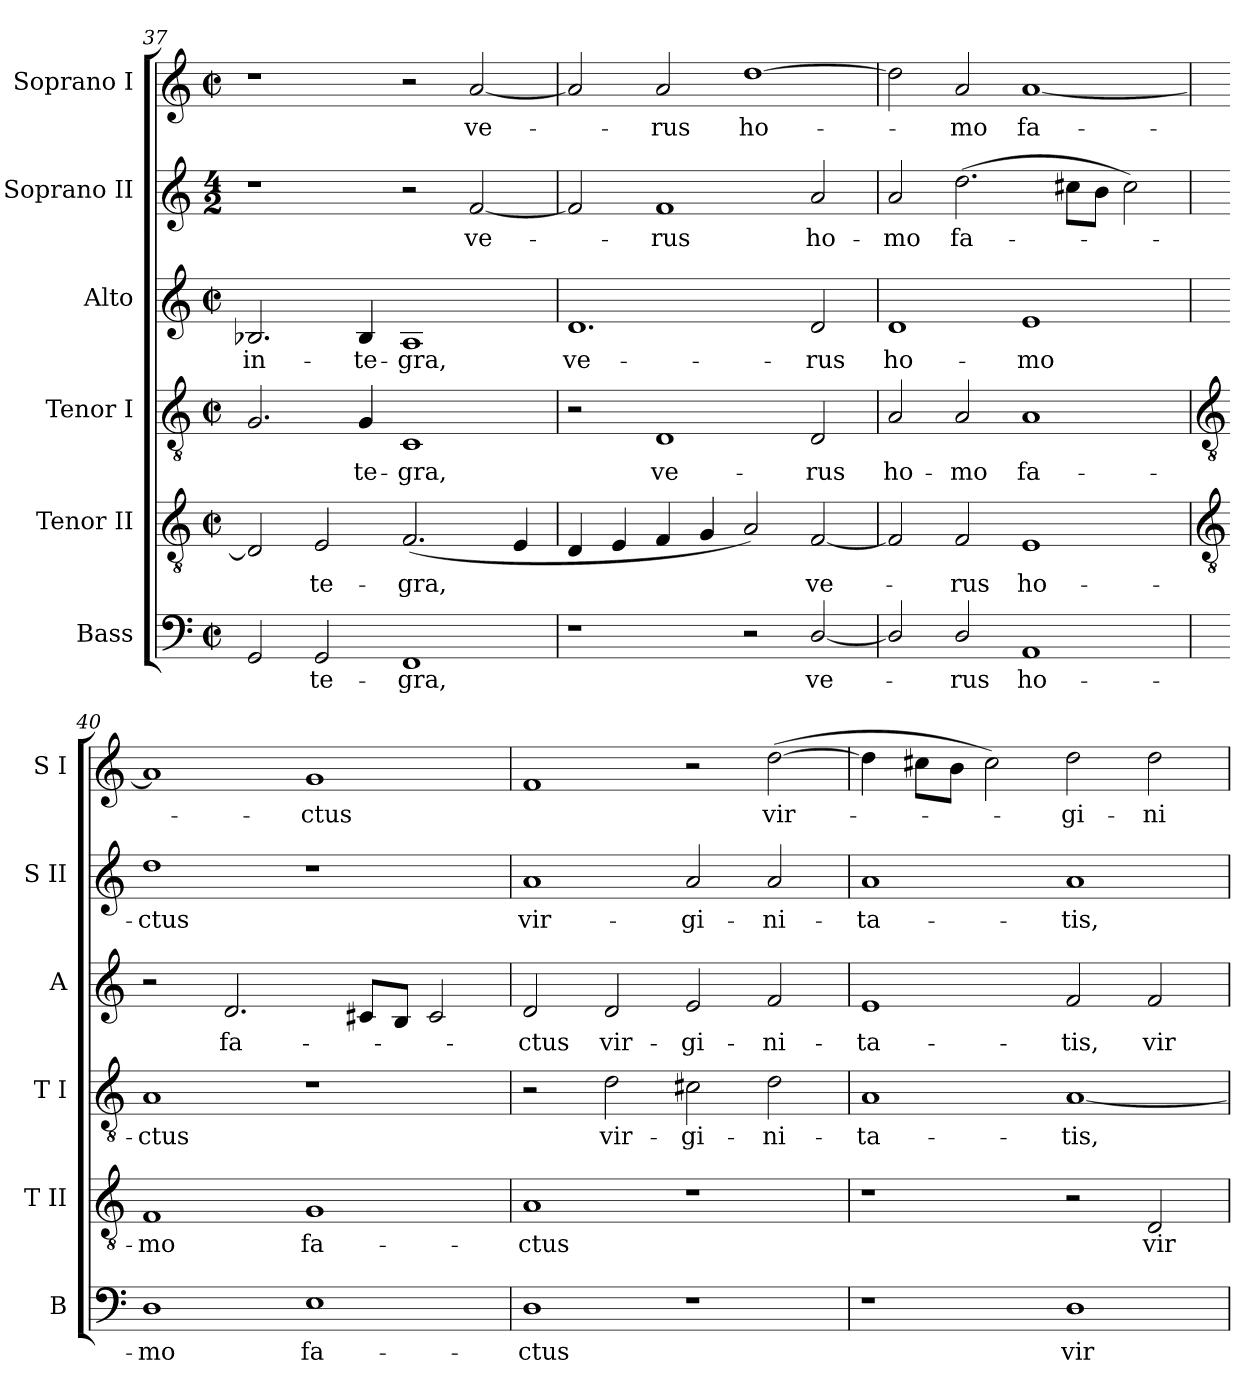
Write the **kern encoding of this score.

**kern	**text	**kern	**text	**kern	**text	**kern	**text	**kern	**text	**kern	**text
*part6	*part6	*part5	*part5	*part4	*part4	*part3	*part3	*part2	*part2	*part1	*part1
*staff6	*staff6	*staff5	*staff5	*staff4	*staff4	*staff3	*staff3	*staff2	*staff2	*staff1	*staff1
*I"Bass	*	*I"Tenor II	*	*I"Tenor I	*	*I"Alto	*	*I"Soprano II	*	*I"Soprano I	*
*I'B	*	*I'T II	*	*I'T I	*	*I'A	*	*I'S II	*	*I'S I	*
*clefF4	*	*clefGv2	*	*clefGv2	*	*clefG2	*	*clefG2	*	*clefG2	*
*k[]	*	*k[]	*	*k[]	*	*k[]	*	*k[]	*	*k[]	*
*C:	*	*C:	*	*C:	*	*C:	*	*C:	*	*C:	*
*M4/2	*	*M4/2	*	*M4/2	*	*M4/2	*	*M4/2	*	*M4/2	*
*met(c|)	*	*met(c|)	*	*met(c|)	*	*met(c|)	*	*	*	*met(c|)	*
=37	=37	=37	=37	=37	=37	=37	=37	=37	=37	=37	=37
!	!	!	!	!	!	!	!LO:LY:b	!	!	!	!
2GG	.	2D]	.	2.G	.	2.B-X	in-	1r	.	1r	.
!	!LO:LY:b	!	!LO:LY:b	!	!	!	!	!	!	!	!
2GG	te-	2E	te-	.	.	.	.	.	.	.	.
!	!	!	!	!	!LO:LY:b	!	!LO:LY:b	!	!	!	!
.	.	.	.	4G	te-	4B-	-te-	.	.	.	.
!	!LO:LY:b	!	!LO:LY:b	!	!LO:LY:b	!	!LO:LY:b	!	!	!	!
1FF	-gra,	(<2.F	-gra,	1C	-gra,	1A	-gra,	2r	.	2r	.
!	!	!	!	!	!	!	!	!	!LO:LY:b	!	!LO:LY:b
.	.	.	.	.	.	.	.	[2f	ve-	[2a	ve-
.	.	4E	.	.	.	.	.	.	.	.	.
=38	=38	=38	=38	=38	=38	=38	=38	=38	=38	=38	=38
!	!	!	!	!	!	!	!LO:LY:b	!	!	!	!
1r	.	4D	.	2r	.	1.d	ve-	2f]	.	2a]	.
.	.	4E	.	.	.	.	.	.	.	.	.
!	!	!	!	!	!LO:LY:b	!	!	!	!LO:LY:b	!	!LO:LY:b
.	.	4F	.	1D	ve-	.	.	1f	rus	2a	rus
.	.	4G	.	.	.	.	.	.	.	.	.
!	!	!	!	!	!	!	!	!	!	!	!LO:LY:b
2r	.	2A)	.	.	.	.	.	.	.	[1dd	ho-
!	!LO:LY:b	!	!LO:LY:b	!	!LO:LY:b	!	!LO:LY:b	!	!LO:LY:b	!	!
[2D/	ve-	[2F	ve-	2D	-rus	2d	-rus	2a	ho-	.	.
=39	=39	=39	=39	=39	=39	=39	=39	=39	=39	=39	=39
!	!	!	!	!	!LO:LY:b	!	!LO:LY:b	!	!LO:LY:b	!	!
2D/]	.	2F]	.	2A	ho-	1d	ho-	2a	-mo	2dd]	.
!	!LO:LY:b	!	!LO:LY:b	!	!LO:LY:b	!	!	!	!LO:LY:b	!	!LO:LY:b
2D/	rus	2F	rus	2A	-mo	.	.	(>2.dd	fa-	2a	mo
!	!LO:LY:b	!	!LO:LY:b	!	!LO:LY:b	!	!LO:LY:b	!	!	!	!LO:LY:b
1AA	ho-	1E	ho-	1A	fa-	1e	-mo	.	.	[1a	fa-
.	.	.	.	.	.	.	.	8cc#XL	.	.	.
.	.	.	.	.	.	.	.	8bJ	.	.	.
.	.	.	.	.	.	.	.	2cc#)	.	.	.
!!LO:LB:g=z
=40	=40	=40	=40	=40	=40	=40	=40	=40	=40	=40	=40
*	*	*clefGv2	*	*clefGv2	*	*	*	*	*	*	*
!	!LO:LY:b	!	!LO:LY:b	!	!LO:LY:b	!	!	!	!LO:LY:b	!	!
1D	-mo	1F	-mo	1A	-ctus	2r	.	1dd	ctus	1a]	.
!	!	!	!	!	!	!	!LO:LY:b	!	!	!	!
.	.	.	.	.	.	2.d	fa-	.	.	.	.
!	!LO:LY:b	!	!LO:LY:b	!	!	!	!	!	!	!	!LO:LY:b
1E	fa-	1G	fa-	1r	.	.	.	1r	.	1g	ctus
.	.	.	.	.	.	8c#XL	.	.	.	.	.
.	.	.	.	.	.	8BJ	.	.	.	.	.
.	.	.	.	.	.	2c#	.	.	.	.	.
=41	=41	=41	=41	=41	=41	=41	=41	=41	=41	=41	=41
!	!LO:LY:b	!	!LO:LY:b	!	!	!	!LO:LY:b	!	!LO:LY:b	!	!
1D	-ctus	1A	-ctus	2r	.	2d	ctus	1a	vir-	1f	.
!	!	!	!	!	!LO:LY:b	!	!LO:LY:b	!	!	!	!
.	.	.	.	2d	vir-	2d	vir-	.	.	.	.
!	!	!	!	!	!LO:LY:b	!	!LO:LY:b	!	!LO:LY:b	!	!
1r	.	1r	.	2c#X	-gi-	2e	-gi-	2a	-gi-	2r	.
!	!	!	!	!	!LO:LY:b	!	!LO:LY:b	!	!LO:LY:b	!	!LO:LY:b
.	.	.	.	2d	-ni-	2f	-ni-	2a	-ni-	(>[2dd	vir-
=42	=42	=42	=42	=42	=42	=42	=42	=42	=42	=42	=42
!	!	!	!	!	!LO:LY:b	!	!LO:LY:b	!	!LO:LY:b	!	!
1r	.	1r	.	1A	-ta-	1e	-ta-	1a	-ta-	4dd]	.
.	.	.	.	.	.	.	.	.	.	8cc#XL	.
.	.	.	.	.	.	.	.	.	.	8bJ	.
.	.	.	.	.	.	.	.	.	.	2cc#)	.
!	!LO:LY:b	!	!	!	!LO:LY:b	!	!LO:LY:b	!	!LO:LY:b	!	!LO:LY:b
1D	vir-	2r	.	[1A	-tis,	2f	-tis,	1a	-tis,	2dd	gi-
!	!	!	!LO:LY:b	!	!	!	!LO:LY:b	!	!	!	!LO:LY:b
.	.	2D	vir-	.	.	2f	vir-	.	.	2dd	-ni-
=	=	=	=	=	=	=	=	=	=	=	=
*-	*-	*-	*-	*-	*-	*-	*-	*-	*-	*-	*-
